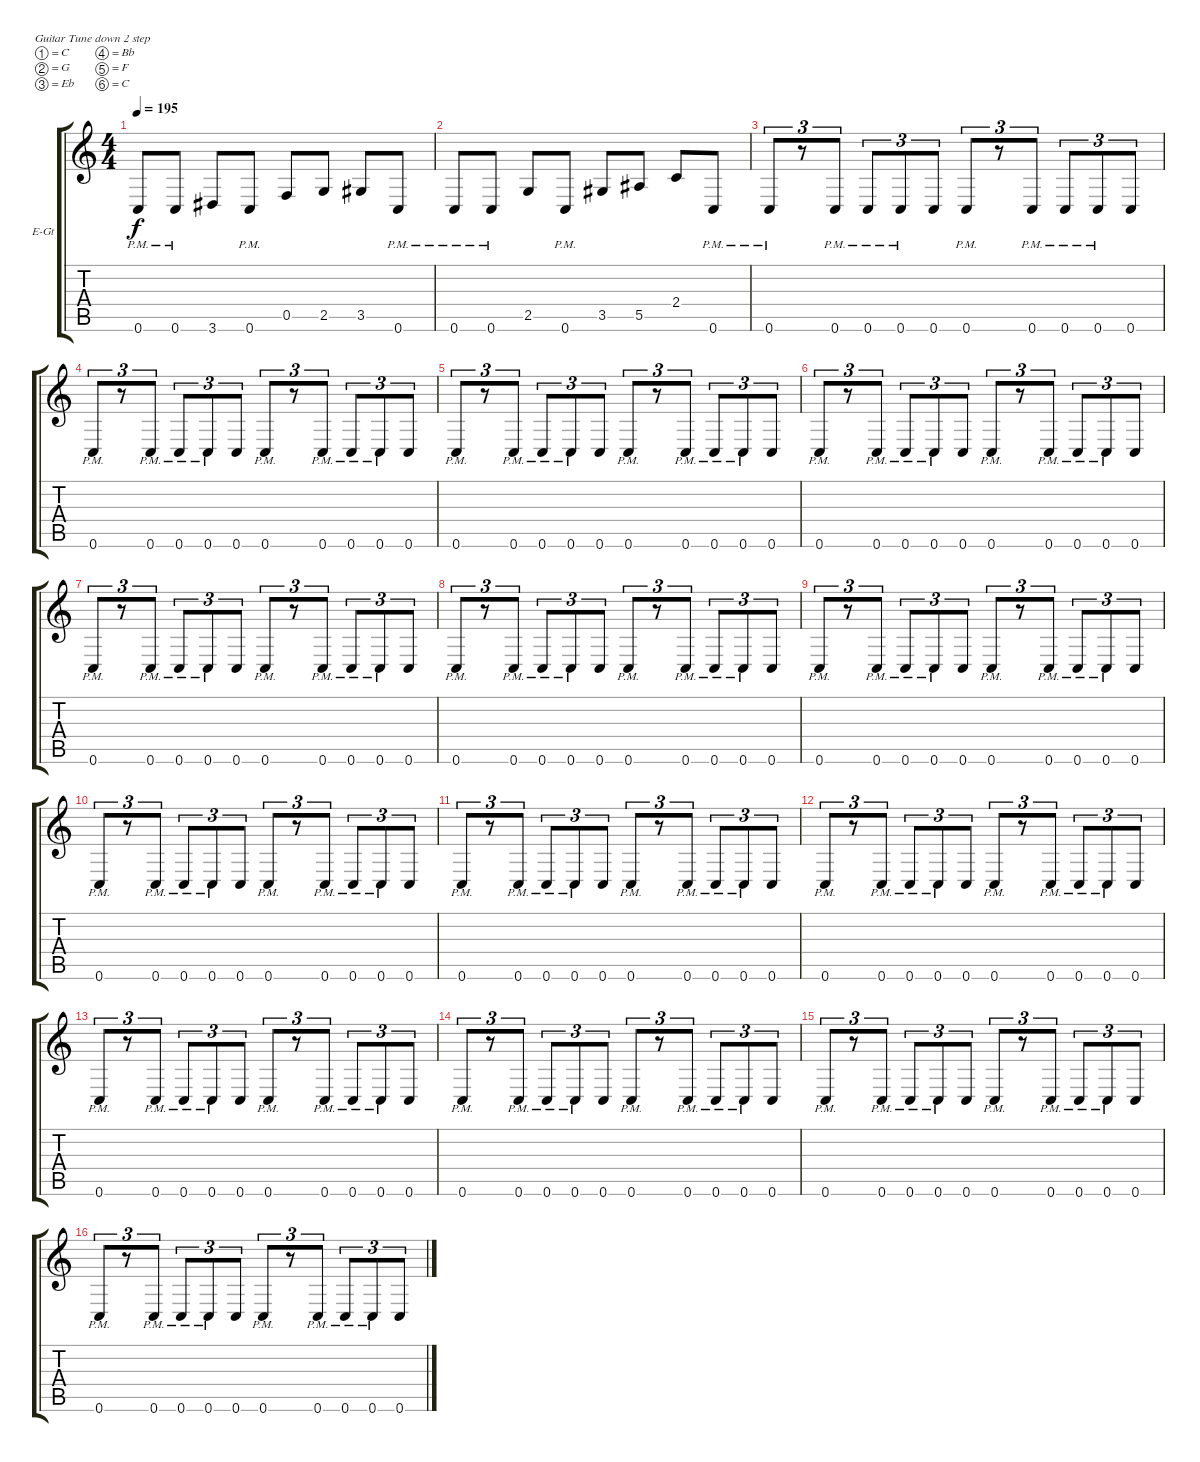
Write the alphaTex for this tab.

\defaultSystemsLayout 4
\bracketExtendMode groupsimilarinstruments
\firstSystemTrackNameOrientation horizontal
\otherSystemsTrackNameOrientation horizontal
\track ("Electric Guitar" "E-Gt") {instrument distortionguitar}
\staff {score tabs}
\tuning (C4 G3 Eb3 Bb2 F2 C2)
\ts (4 4)
\tempo 195
\clef g2
\ks c
0.6{pm}.8{dy f} 0.6{pm}.8 3.6.8 0.6{pm}.8 0.5.8 2.5.8 3.5.8 0.6{pm}.8 |
0.6{pm}.8 0.6{pm}.8 2.5.8 0.6{pm}.8 3.5.8 5.5.8 2.4.8 0.6{pm}.8 |
0.6{pm}.8{tu (3 2)} r.8{tu (3 2)} 0.6{pm}.8{tu (3 2)} 0.6{pm}.8{tu (3 2)} 0.6{pm}.8{tu (3 2)} 0.6.8{tu (3 2)} 0.6{pm}.8{tu (3 2)} r.8{tu (3 2)} 0.6{pm}.8{tu (3 2)} 0.6{pm}.8{tu (3 2)} 0.6{pm}.8{tu (3 2)} 0.6.8{tu (3 2)} |
0.6{pm}.8{tu (3 2)} r.8{tu (3 2)} 0.6{pm}.8{tu (3 2)} 0.6{pm}.8{tu (3 2)} 0.6{pm}.8{tu (3 2)} 0.6.8{tu (3 2)} 0.6{pm}.8{tu (3 2)} r.8{tu (3 2)} 0.6{pm}.8{tu (3 2)} 0.6{pm}.8{tu (3 2)} 0.6{pm}.8{tu (3 2)} 0.6.8{tu (3 2)} |
0.6{pm}.8{tu (3 2)} r.8{tu (3 2)} 0.6{pm}.8{tu (3 2)} 0.6{pm}.8{tu (3 2)} 0.6{pm}.8{tu (3 2)} 0.6.8{tu (3 2)} 0.6{pm}.8{tu (3 2)} r.8{tu (3 2)} 0.6{pm}.8{tu (3 2)} 0.6{pm}.8{tu (3 2)} 0.6{pm}.8{tu (3 2)} 0.6.8{tu (3 2)} |
0.6{pm}.8{tu (3 2)} r.8{tu (3 2)} 0.6{pm}.8{tu (3 2)} 0.6{pm}.8{tu (3 2)} 0.6{pm}.8{tu (3 2)} 0.6.8{tu (3 2)} 0.6{pm}.8{tu (3 2)} r.8{tu (3 2)} 0.6{pm}.8{tu (3 2)} 0.6{pm}.8{tu (3 2)} 0.6{pm}.8{tu (3 2)} 0.6.8{tu (3 2)} |
0.6{pm}.8{tu (3 2)} r.8{tu (3 2)} 0.6{pm}.8{tu (3 2)} 0.6{pm}.8{tu (3 2)} 0.6{pm}.8{tu (3 2)} 0.6.8{tu (3 2)} 0.6{pm}.8{tu (3 2)} r.8{tu (3 2)} 0.6{pm}.8{tu (3 2)} 0.6{pm}.8{tu (3 2)} 0.6{pm}.8{tu (3 2)} 0.6.8{tu (3 2)} |
0.6{pm}.8{tu (3 2)} r.8{tu (3 2)} 0.6{pm}.8{tu (3 2)} 0.6{pm}.8{tu (3 2)} 0.6{pm}.8{tu (3 2)} 0.6.8{tu (3 2)} 0.6{pm}.8{tu (3 2)} r.8{tu (3 2)} 0.6{pm}.8{tu (3 2)} 0.6{pm}.8{tu (3 2)} 0.6{pm}.8{tu (3 2)} 0.6.8{tu (3 2)} |
0.6{pm}.8{tu (3 2)} r.8{tu (3 2)} 0.6{pm}.8{tu (3 2)} 0.6{pm}.8{tu (3 2)} 0.6{pm}.8{tu (3 2)} 0.6.8{tu (3 2)} 0.6{pm}.8{tu (3 2)} r.8{tu (3 2)} 0.6{pm}.8{tu (3 2)} 0.6{pm}.8{tu (3 2)} 0.6{pm}.8{tu (3 2)} 0.6.8{tu (3 2)} |
0.6{pm}.8{tu (3 2)} r.8{tu (3 2)} 0.6{pm}.8{tu (3 2)} 0.6{pm}.8{tu (3 2)} 0.6{pm}.8{tu (3 2)} 0.6.8{tu (3 2)} 0.6{pm}.8{tu (3 2)} r.8{tu (3 2)} 0.6{pm}.8{tu (3 2)} 0.6{pm}.8{tu (3 2)} 0.6{pm}.8{tu (3 2)} 0.6.8{tu (3 2)} |
0.6{pm}.8{tu (3 2)} r.8{tu (3 2)} 0.6{pm}.8{tu (3 2)} 0.6{pm}.8{tu (3 2)} 0.6{pm}.8{tu (3 2)} 0.6.8{tu (3 2)} 0.6{pm}.8{tu (3 2)} r.8{tu (3 2)} 0.6{pm}.8{tu (3 2)} 0.6{pm}.8{tu (3 2)} 0.6{pm}.8{tu (3 2)} 0.6.8{tu (3 2)} |
0.6{pm}.8{tu (3 2)} r.8{tu (3 2)} 0.6{pm}.8{tu (3 2)} 0.6{pm}.8{tu (3 2)} 0.6{pm}.8{tu (3 2)} 0.6.8{tu (3 2)} 0.6{pm}.8{tu (3 2)} r.8{tu (3 2)} 0.6{pm}.8{tu (3 2)} 0.6{pm}.8{tu (3 2)} 0.6{pm}.8{tu (3 2)} 0.6.8{tu (3 2)} |
0.6{pm}.8{tu (3 2)} r.8{tu (3 2)} 0.6{pm}.8{tu (3 2)} 0.6{pm}.8{tu (3 2)} 0.6{pm}.8{tu (3 2)} 0.6.8{tu (3 2)} 0.6{pm}.8{tu (3 2)} r.8{tu (3 2)} 0.6{pm}.8{tu (3 2)} 0.6{pm}.8{tu (3 2)} 0.6{pm}.8{tu (3 2)} 0.6.8{tu (3 2)} |
0.6{pm}.8{tu (3 2)} r.8{tu (3 2)} 0.6{pm}.8{tu (3 2)} 0.6{pm}.8{tu (3 2)} 0.6{pm}.8{tu (3 2)} 0.6.8{tu (3 2)} 0.6{pm}.8{tu (3 2)} r.8{tu (3 2)} 0.6{pm}.8{tu (3 2)} 0.6{pm}.8{tu (3 2)} 0.6{pm}.8{tu (3 2)} 0.6.8{tu (3 2)} |
0.6{pm}.8{tu (3 2)} r.8{tu (3 2)} 0.6{pm}.8{tu (3 2)} 0.6{pm}.8{tu (3 2)} 0.6{pm}.8{tu (3 2)} 0.6.8{tu (3 2)} 0.6{pm}.8{tu (3 2)} r.8{tu (3 2)} 0.6{pm}.8{tu (3 2)} 0.6{pm}.8{tu (3 2)} 0.6{pm}.8{tu (3 2)} 0.6.8{tu (3 2)} |
0.6{pm}.8{tu (3 2)} r.8{tu (3 2)} 0.6{pm}.8{tu (3 2)} 0.6{pm}.8{tu (3 2)} 0.6{pm}.8{tu (3 2)} 0.6.8{tu (3 2)} 0.6{pm}.8{tu (3 2)} r.8{tu (3 2)} 0.6{pm}.8{tu (3 2)} 0.6{pm}.8{tu (3 2)} 0.6{pm}.8{tu (3 2)} 0.6.8{tu (3 2)}
